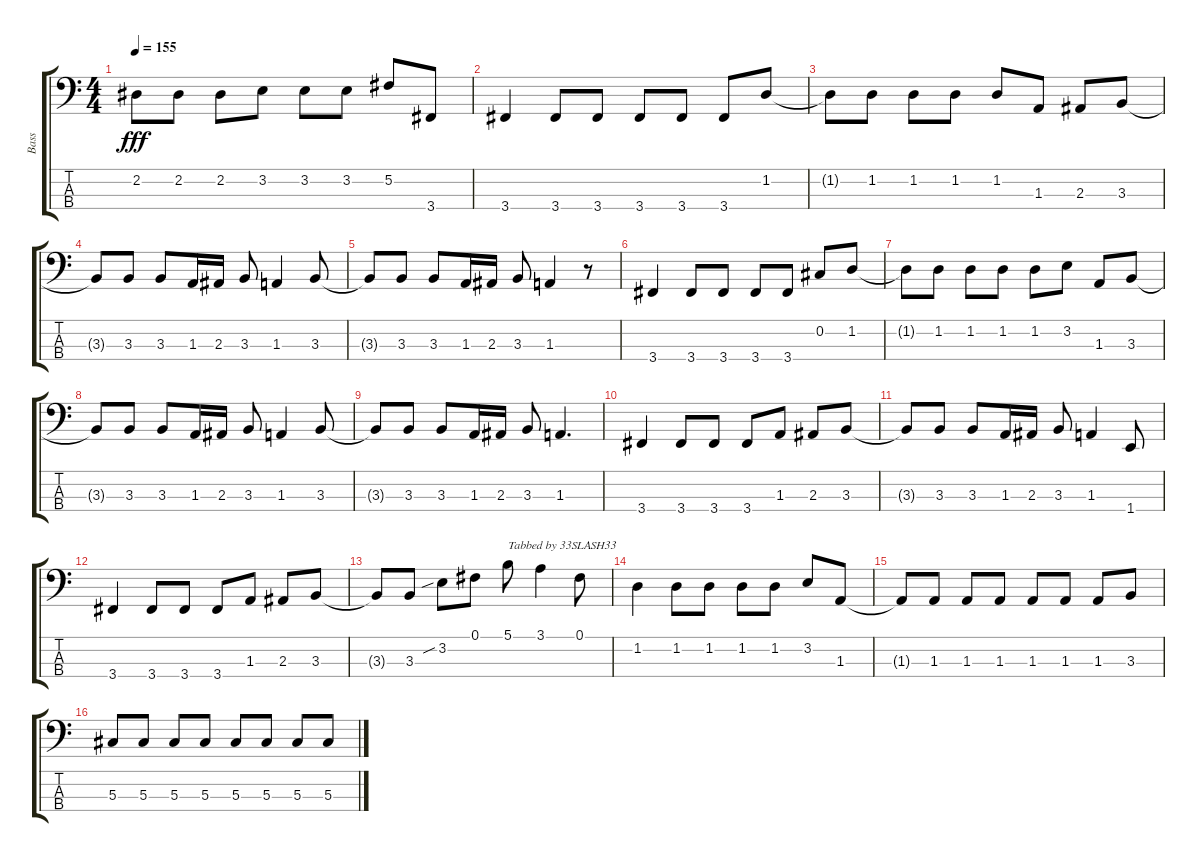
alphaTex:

\track ("Bass" "Bass") {instrument electricbassfinger}
\staff {score tabs}
\tuning (Gb2 Db2 Ab1 Eb1) {hide}
\ts (4 4)
\tempo 155
\clef f4
\ks c
2.2{t}.8{dy fff} 2.2.8 2.2.8 3.2.8 3.2.8 3.2.8 5.2.8 3.4.8 |
3.4.4 3.4.8 3.4.8 3.4.8 3.4.8 3.4.8 1.2.8 |
1.2{t}.8 1.2.8 1.2.8 1.2.8 1.2.8 1.3.8 2.3.8 3.3.8 |
3.3{t}.8 3.3.8 3.3.8 1.3.16 2.3.16 3.3.8 1.3.4 3.3.8 |
3.3{t}.8 3.3.8 3.3.8 1.3.16 2.3.16 3.3.8 1.3.4 r.8 |
3.4.4 3.4.8 3.4.8 3.4.8 3.4.8 0.2.8 1.2.8 |
1.2{t}.8 1.2.8 1.2.8 1.2.8 1.2.8 3.2.8 1.3.8 3.3.8 |
3.3{t}.8 3.3.8 3.3.8 1.3.16 2.3.16 3.3.8 1.3.4 3.3.8 |
3.3{t}.8 3.3.8 3.3.8 1.3.16 2.3.16 3.3.8 1.3.4{d} |
3.4.4 3.4.8 3.4.8 3.4.8 1.3.8 2.3.8 3.3.8 |
3.3{t}.8 3.3.8 3.3.8 1.3.16 2.3.16 3.3.8 1.3.4 1.4.8 |
3.4.4 3.4.8 3.4.8 3.4.8 1.3.8 2.3.8 3.3.8 |
3.3{t}.8 3.3.8 3.2{sib}.8 0.1.8 5.1.8{txt "Tabbed by 33SLASH33"} 3.1.4 0.1.8 |
1.2.4 1.2.8 1.2.8 1.2.8 1.2.8 3.2.8 1.3.8 |
1.3{t}.8 1.3.8 1.3.8 1.3.8 1.3.8 1.3.8 1.3.8 3.3.8 |
5.3.8 5.3.8 5.3.8 5.3.8 5.3.8 5.3.8 5.3.8 5.3.8
